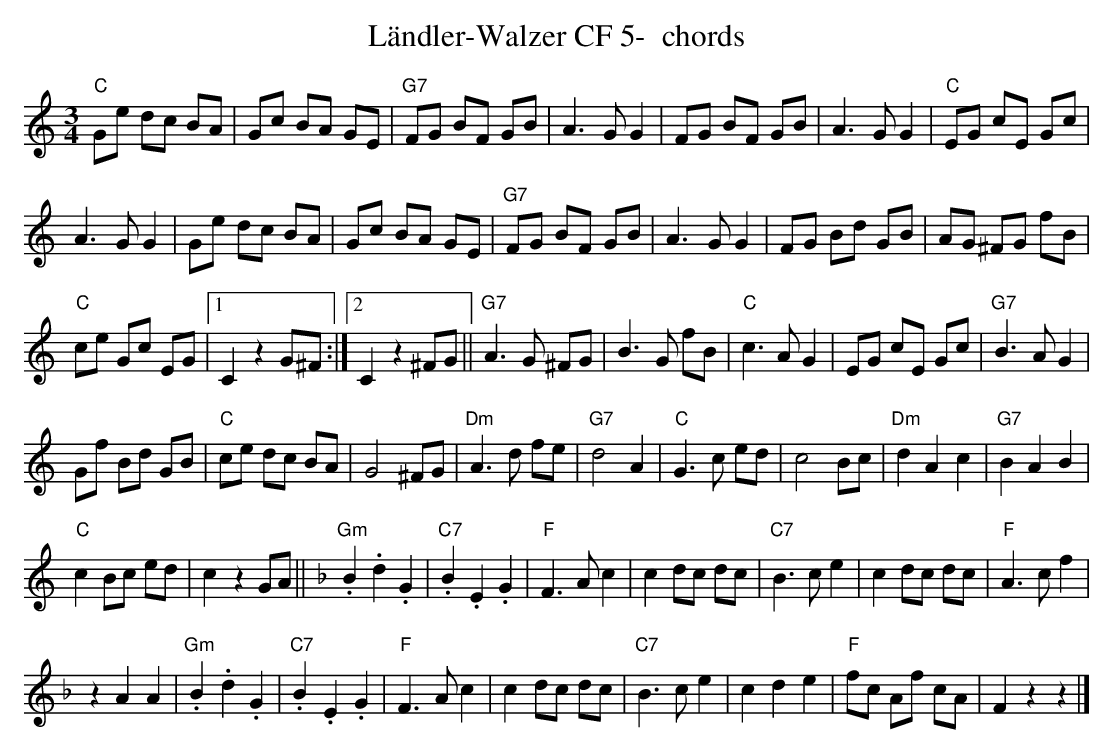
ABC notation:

X:1
T:L\"andler-Walzer CF 5-  chords
M:3/4
L:1/8
K:Cmaj%%MIDI gchordon
"C"Ge dc BA | Gc BA GE | "G7"FG BF GB | A3GG2 | FG BF GB | A3GG2 | "C"EG cE Gc |
A3GG2 | Ge dc BA | Gc BA GE | "G7"FG BF GB | A3GG2 | FG Bd GB | AG ^FG fB |
"C"ce Gc EG |1 C2z2G^F :|2 C2z2 ^FG || "G7"A3G ^FG | B3G fB | "C"c3AG2 | EG cE Gc | "G7"B3AG2 |
Gf Bd GB | "C"ce dc BA | G4^FG | "Dm"A3d fe | "G7"d4A2 | "C"G3c ed | c4 Bc | "Dm"d2A2c2 | "G7"B2A2B2 |
"C"c2 Bc ed | c2z2GA || [K:Fmaj] [L:1/4] "Gm".B.d.G | "C7".B.E.G | "F"F>Ac | c d/2c/2 d/2c/2 | "C7"B>ce | c d/2c/2 d/2c/2 | "F"A>cf |
zAA | "Gm".B.d.G | "C7".B.E.G | "F"F>A c | c d/2c/2 d/2c/2 | "C7"B>ce | cde | "F"f/2c/2 A/2f/2 c/2A/2 | Fzz |]
